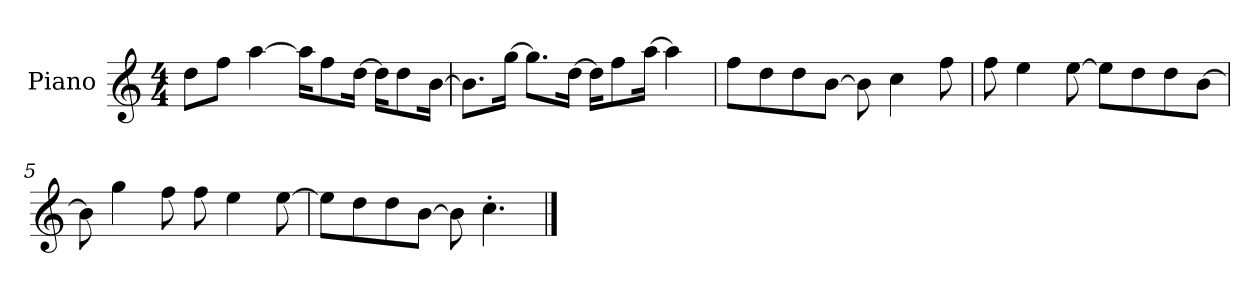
**kern
*part1
*staff1
*I"Piano
*I'P-no
*clefG2
*k[]
*M4/4
*MM90
=1
8dd\L
8ff\J
[4aa\
16aa\KL]
8ff\
[16dd\Jk
16dd\KL]
8dd\
[16b\Jk
=2
8.b\L]
[16gg\Jk
8.gg\L]
[16dd\Jk
16dd\KL]
8ff\
[16aa\Jk
4aa\]
=3
8ff\L
8dd\
8dd\
[8b\J
8b\]
4cc\
8ff\
=4
8ff\
4ee\
[8ee\
8ee\L]
8dd\
8dd\
[8b\J
=5
8b\]
4gg\
8ff\
8ff\
4ee\
[8ee\
!!LO:LB:g=z
=6
8ee\L]
8dd\
8dd\
[8b\J
8b\]
4.cc'\
==
*-
